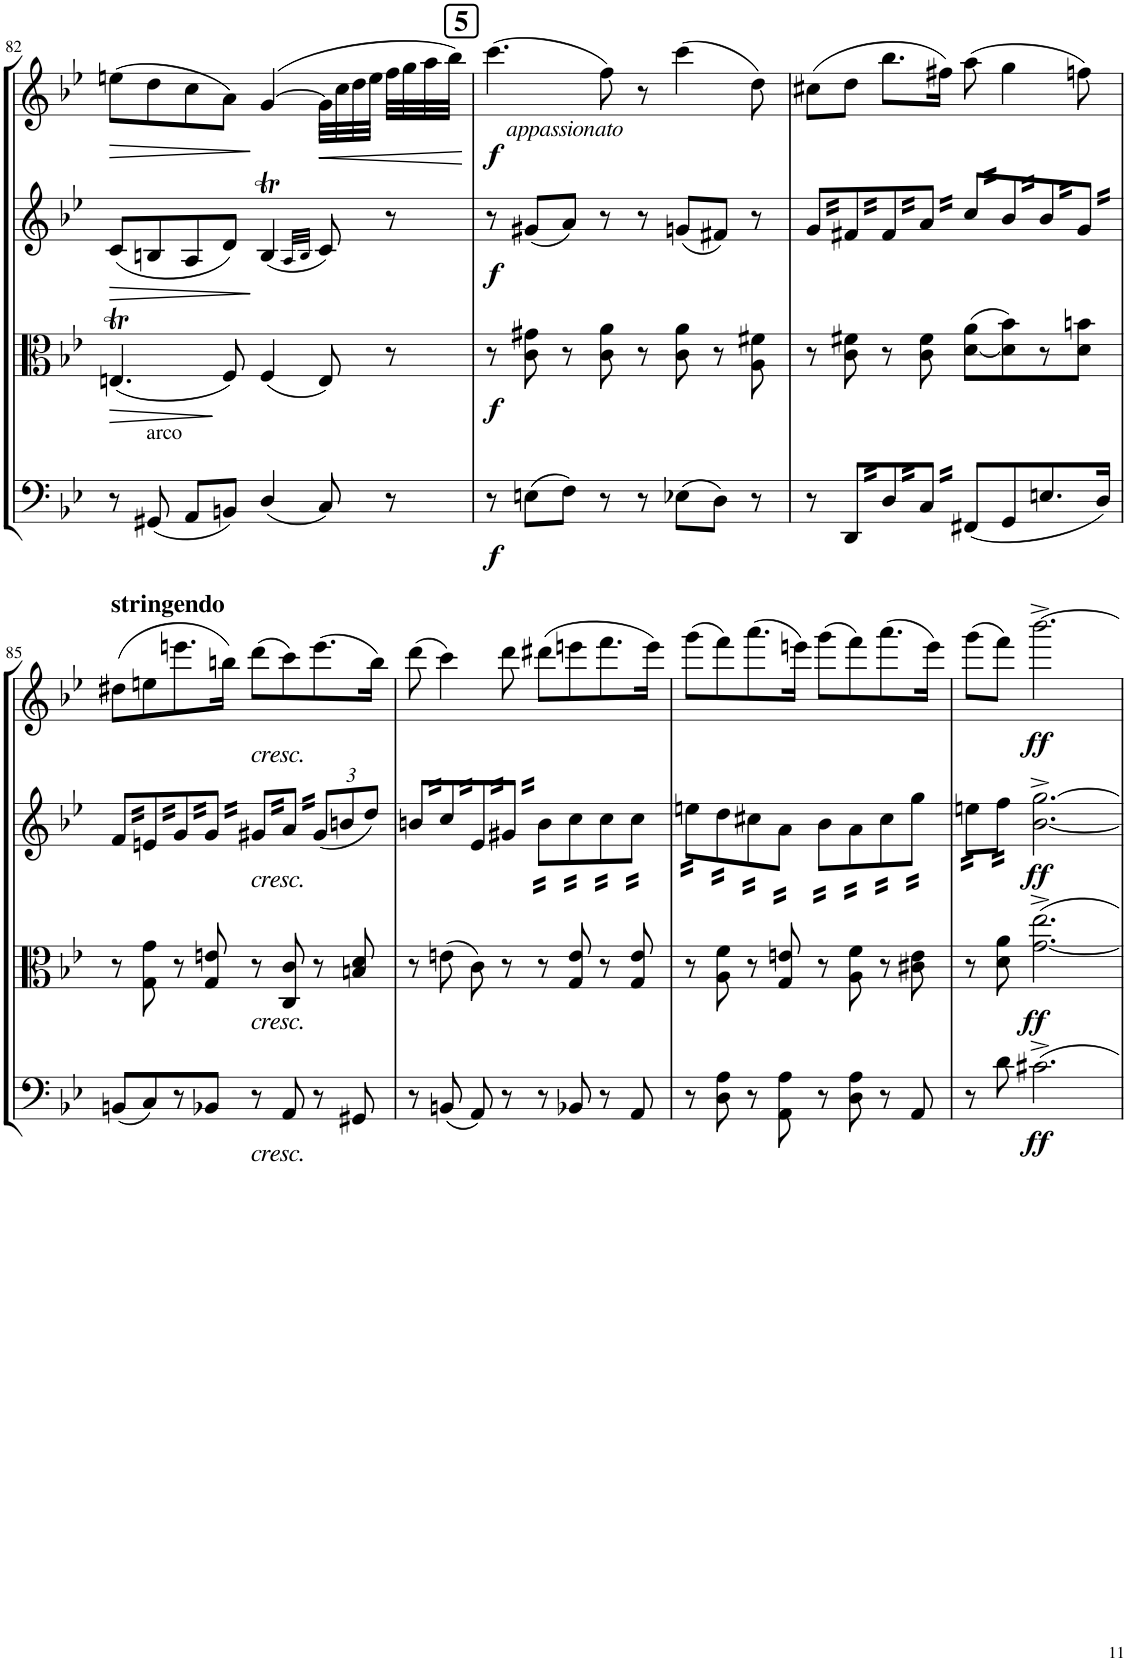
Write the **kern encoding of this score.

**kern	**dynam	**kern	**dynam	**kern	**dynam	**kern	**dynam
*part4	*part4	*part3	*part3	*part2	*part2	*part1	*part1
*staff4	*staff4	*staff3	*staff3	*staff2	*staff2	*staff1	*staff1
*I"Violoncello	*	*I"Viola	*	*I"Violin II	*	*I"Violin I	*
*I'Vc	*	*I'Vla	*	*I'Vln	*	*I'Vln	*
!!LO:PB:g=z
*clefF4	*	*clefC3	*	*clefG2	*	*clefG2	*
*k[b-e-]	*	*k[b-e-]	*	*k[b-e-]	*	*k[b-e-]	*
*M4/4	*	*M4/4	*	*M4/4	*	*M4/4	*
=82	=82	=82	=82	=82	=82	=82	=82
!	!	!	!LO:HP:b	!	!LO:HP:b	!	!LO:HP:b
8r	.	(4.Ent/	>	(8c/L	>	(8een\L	>
!LO:TX:a:t=arco	!	!	!	!	!	!	!
(8GG#X/	.	.	.	8Bn/	.	8dd\	.
8AA/L	.	.	.	8A/	.	8cc\	.
8BBn/J)	.	8F/)	]	8d/J)	.	8a\J)	.
(4D/	.	(4F/	.	(4Bt/	]	([4g/	]
.	.	.	.	32qA/LLL	.	.	.
.	.	.	.	32qB/JJJ	.	.	.
!	!	!	!	!	!	!	!LO:HP:b
8C/)	.	8E/)	.	8c/)	.	32g\LLL]	<
.	.	.	.	.	.	32cc\	.
.	.	.	.	.	.	32dd\	.
.	.	.	.	.	.	32ee\JJJ	.
8r	.	8r	.	8r	.	32ff\LLL	.
.	.	.	.	.	.	32gg\	.
.	.	.	.	.	.	32aa\	.
.	.	.	.	.	.	32bb-\JJJ)	.
.	.	.	.	.	.	.	[
!!LO:REH:place=s1:a:B:cj:fs=14:t=5
=83	=83	=83	=83	=83	=83	=83	=83
!	!	!	!	!	!	!LO:TX:b:i:t=appassionato	!
!	!LO:DY:b	!	!LO:DY:b	!	!LO:DY:b	!	!LO:DY:b
8r	f	8r	f	8r	f	(4.ccc\	f
(8En\L	.	8c\ 8g#X\	.	(8g#X/L	.	.	.
8F\J)	.	8r	.	8a/J)	.	.	.
8r	.	8c\ 8a\	.	8r	.	8ff\)	.
8r	.	8r	.	8r	.	8r	.
(8E-X\L	.	8c\ 8a\	.	(8gn/L	.	(4ccc\	.
8D\J)	.	8r	.	8f#X/J)	.	.	.
8r	.	8A\ 8f#X\	.	8r	.	8dd\)	.
=84	=84	=84	=84	=84	=84	=84	=84
*	*	*	*	*tremolo	*	*	*
8r	.	8r	.	32g/LLL	.	(8cc#X\L	.
.	.	.	.	32g/	.	.	.
.	.	.	.	32g/	.	.	.
.	.	.	.	32g/	.	.	.
*tremolo	*	*	*	*	*	*	*
32DD/LLL	.	8c\ 8f#X\	.	32f#X/	.	8dd\J	.
32DD/	.	.	.	32f#X/	.	.	.
32DD/	.	.	.	32f#X/	.	.	.
32DD/	.	.	.	32f#X/	.	.	.
32D/	.	8r	.	32f#/	.	8.bb-\L	.
32D/	.	.	.	32f#/	.	.	.
32D/	.	.	.	32f#/	.	.	.
32D/	.	.	.	32f#/	.	.	.
32C/	.	8c\ 8f#\	.	32a/	.	.	.
32C/	.	.	.	32a/	.	.	.
32C/	.	.	.	32a/	.	16ff#X\Jk)	.
32C/JJJ	.	.	.	32a/JJJ	.	.	.
*Xtremolo	*	*	*	*	*	*	*
(8FF#X/L	.	([8d\ 8a\L	.	32cc/LLL	.	(8aa\	.
.	.	.	.	32cc/	.	.	.
.	.	.	.	32cc/	.	.	.
.	.	.	.	32cc/	.	.	.
8GG/	.	8d\] 8b-\)	.	32b-/	.	4gg\	.
.	.	.	.	32b-/	.	.	.
.	.	.	.	32b-/	.	.	.
.	.	.	.	32b-/	.	.	.
8.En/	.	8r	.	32b-/	.	.	.
.	.	.	.	32b-/	.	.	.
.	.	.	.	32b-/	.	.	.
.	.	.	.	32b-/	.	.	.
.	.	8d\ 8bn\J	.	32g/	.	8ffn\)	.
.	.	.	.	32g/	.	.	.
16D/Jk)	.	.	.	32g/	.	.	.
.	.	.	.	32g/JJJ	.	.	.
!!LO:LB:g=z
=85	=85	=85	=85	=85	=85	=85	=85
!	!	!	!	!	!	!LO:TX:a:B:t=stringendo	!
(8BBn/L	.	8r	.	32f/LLL	.	(8dd#X\L	.
.	.	.	.	32f/	.	.	.
.	.	.	.	32f/	.	.	.
.	.	.	.	32f/	.	.	.
8C/)	.	8G\ 8g\	.	32en/	.	8een\	.
.	.	.	.	32en/	.	.	.
.	.	.	.	32en/	.	.	.
.	.	.	.	32en/	.	.	.
8r	.	8r	.	32g/	.	8.eeen\	.
.	.	.	.	32g/	.	.	.
.	.	.	.	32g/	.	.	.
.	.	.	.	32g/	.	.	.
8BB-X/J	.	8G/ 8en/	.	32g/	.	.	.
.	.	.	.	32g/	.	.	.
.	.	.	.	32g/	.	16bbn\Jk)	.
.	.	.	.	32g/JJJ	.	.	.
!	!	!	!	!	!	!LO:TX:b:i:t=cresc.	!
!	!	!	!	!LO:TX:b:i:t=cresc.	!	!	!
!	!	!LO:TX:b:i:t=cresc.	!	!	!	!	!
!LO:TX:b:i:t=cresc.	!	!	!	!	!	!	!
8r	.	8r	.	32g#X/LLL	.	(8ddd\L	.
.	.	.	.	32g#X/	.	.	.
.	.	.	.	32g#X/	.	.	.
.	.	.	.	32g#X/	.	.	.
8AA/	.	8C/ 8c/	.	32a/	.	8ccc\)	.
.	.	.	.	32a/	.	.	.
.	.	.	.	32a/	.	.	.
.	.	.	.	32a/JJJ	.	.	.
*	*	*	*	*Xtremolo	*	*	*
*	*	*	*	*Xbrackettup	*	*	*
8r	.	8r	.	(12g#/L	.	(8.eee\	.
.	.	.	.	12bn/	.	.	.
8GG#X/	.	8Bn/ 8d/	.	.	.	.	.
.	.	.	.	12dd/J)	.	.	.
.	.	.	.	.	.	16bb\Jk)	.
=86	=86	=86	=86	=86	=86	=86	=86
*	*	*	*	*tremolo	*	*	*
8r	.	8r	.	32bn/LLL	.	(8ddd\	.
.	.	.	.	32bn/	.	.	.
.	.	.	.	32bn/	.	.	.
.	.	.	.	32bn/	.	.	.
(8BBn/	.	(8en\	.	32cc/	.	4ccc\)	.
.	.	.	.	32cc/	.	.	.
.	.	.	.	32cc/	.	.	.
.	.	.	.	32cc/	.	.	.
8AA/)	.	8c\)	.	32e-/	.	.	.
.	.	.	.	32e-/	.	.	.
.	.	.	.	32e-/	.	.	.
.	.	.	.	32e-/	.	.	.
8r	.	8r	.	32g#X/	.	8ddd\	.
.	.	.	.	32g#X/	.	.	.
.	.	.	.	32g#X/	.	.	.
.	.	.	.	32g#X/JJJ	.	.	.
8r	.	8r	.	32b\LLL	.	(8ddd#X\L	.
.	.	.	.	32b\	.	.	.
.	.	.	.	32b\	.	.	.
.	.	.	.	32b\	.	.	.
8BB-X/	.	8G/ 8e/	.	32cc\	.	8eeen\	.
.	.	.	.	32cc\	.	.	.
.	.	.	.	32cc\	.	.	.
.	.	.	.	32cc\	.	.	.
8r	.	8r	.	32cc\	.	8.fff\	.
.	.	.	.	32cc\	.	.	.
.	.	.	.	32cc\	.	.	.
.	.	.	.	32cc\	.	.	.
8AA/	.	8G/ 8e/	.	32cc\	.	.	.
.	.	.	.	32cc\	.	.	.
.	.	.	.	32cc\	.	16eee\Jk)	.
.	.	.	.	32cc\JJJ	.	.	.
=87	=87	=87	=87	=87	=87	=87	=87
8r	.	8r	.	32een\LLL	.	(8ggg\L	.
.	.	.	.	32een\	.	.	.
.	.	.	.	32een\	.	.	.
.	.	.	.	32een\	.	.	.
8D\ 8A\	.	8A\ 8f\	.	32dd\	.	8fff\)	.
.	.	.	.	32dd\	.	.	.
.	.	.	.	32dd\	.	.	.
.	.	.	.	32dd\	.	.	.
8r	.	8r	.	32cc#X\	.	(8.aaa\	.
.	.	.	.	32cc#X\	.	.	.
.	.	.	.	32cc#X\	.	.	.
.	.	.	.	32cc#X\	.	.	.
8AA\ 8A\	.	8G/ 8en/	.	32a\	.	.	.
.	.	.	.	32a\	.	.	.
.	.	.	.	32a\	.	16eeen\Jk)	.
.	.	.	.	32a\JJJ	.	.	.
8r	.	8r	.	32b-\LLL	.	(8ggg\L	.
.	.	.	.	32b-\	.	.	.
.	.	.	.	32b-\	.	.	.
.	.	.	.	32b-\	.	.	.
8D\ 8A\	.	8A\ 8f\	.	32a\	.	8fff\)	.
.	.	.	.	32a\	.	.	.
.	.	.	.	32a\	.	.	.
.	.	.	.	32a\	.	.	.
8r	.	8r	.	32cc#\	.	(8.aaa\	.
.	.	.	.	32cc#\	.	.	.
.	.	.	.	32cc#\	.	.	.
.	.	.	.	32cc#\	.	.	.
8AA/	.	8c#X\ 8e\	.	32gg\	.	.	.
.	.	.	.	32gg\	.	.	.
.	.	.	.	32gg\	.	16eee\Jk)	.
.	.	.	.	32gg\JJJ	.	.	.
=88	=88	=88	=88	=88	=88	=88	=88
8r	.	8r	.	32een\LLL	.	(8ggg\L	.
.	.	.	.	32een\	.	.	.
.	.	.	.	32een\	.	.	.
.	.	.	.	32een\	.	.	.
8d\	.	8d\ 8a\	.	32ff\	.	8fff\J)	.
.	.	.	.	32ff\	.	.	.
.	.	.	.	32ff\	.	.	.
.	.	.	.	32ff\JJJ	.	.	.
*	*	*	*	*Xtremolo	*	*	*
!	!LO:DY:b	!	!LO:DY:b	!	!LO:DY:b	!	!LO:DY:b
2.c#X^\	ff	[2.g\^ 2.ee-\^	ff	[2.b-\^ [2.gg\^	ff	[2.bbb-^\	ff
=	=	=	=	=	=	=	=
*-	*-	*-	*-	*-	*-	*-	*-
